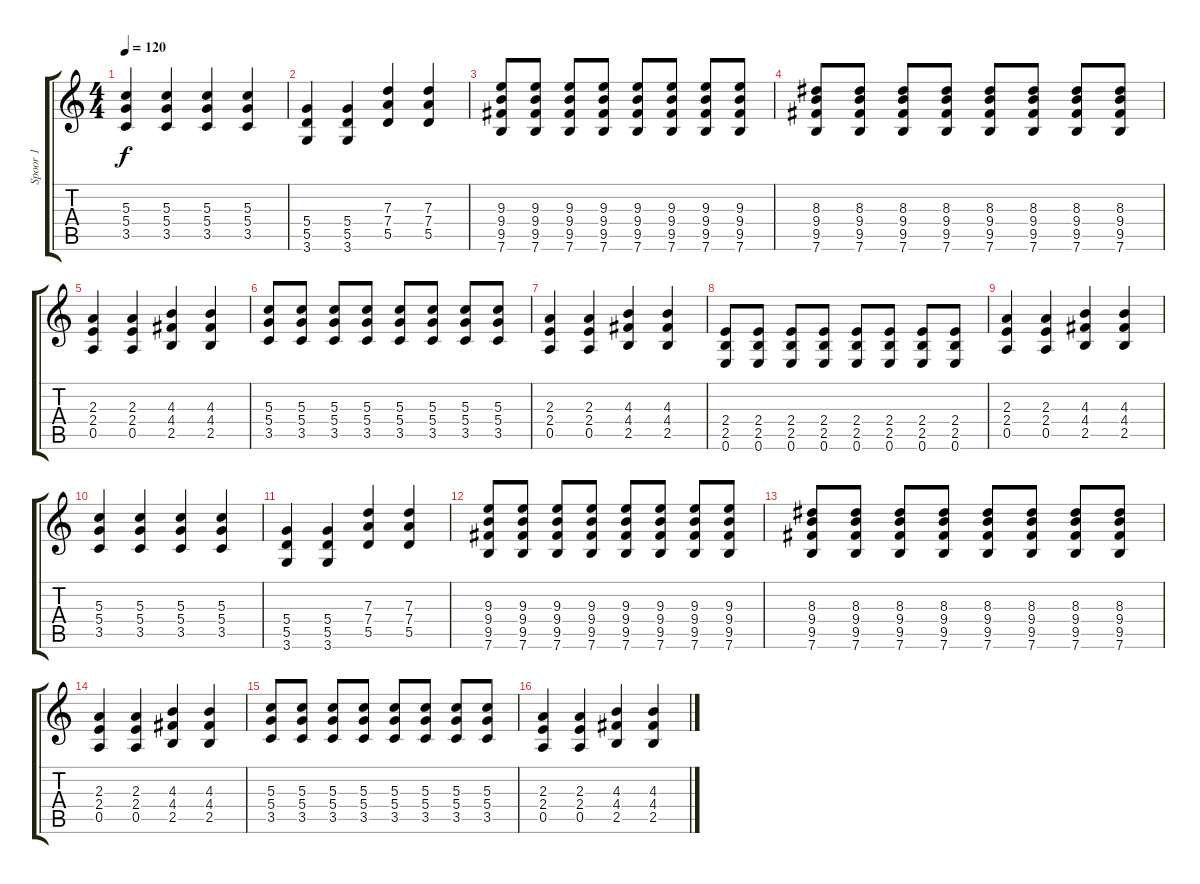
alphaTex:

\track ("Spoor 1" "Spoor 1") {instrument electricguitarclean}
\staff {score tabs}
\tuning (E4 B3 G3 D3 A2 E2) {hide}
\ts (4 4)
\tempo 120
\clef g2
\ks c
(5.3 5.4 3.5).4{dy f} (5.3 5.4 3.5).4 (5.3 5.4 3.5).4 (5.3 5.4 3.5).4 |
(5.4 5.5 3.6).4 (5.4 5.5 3.6).4 (7.3 7.4 5.5).4 (7.3 7.4 5.5).4 |
(9.3 9.4 9.5 7.6).8 (9.3 9.4 9.5 7.6).8 (9.3 9.4 9.5 7.6).8 (9.3 9.4 9.5 7.6).8 (9.3 9.4 9.5 7.6).8 (9.3 9.4 9.5 7.6).8 (9.3 9.4 9.5 7.6).8 (9.3 9.4 9.5 7.6).8 |
(8.3 9.4 9.5 7.6).8 (8.3 9.4 9.5 7.6).8 (8.3 9.4 9.5 7.6).8 (8.3 9.4 9.5 7.6).8 (8.3 9.4 9.5 7.6).8 (8.3 9.4 9.5 7.6).8 (8.3 9.4 9.5 7.6).8 (8.3 9.4 9.5 7.6).8 |
(2.3 2.4 0.5).4 (2.3 2.4 0.5).4 (4.3 4.4 2.5).4 (4.3 4.4 2.5).4 |
(5.3 5.4 3.5).8 (5.3 5.4 3.5).8 (5.3 5.4 3.5).8 (5.3 5.4 3.5).8 (5.3 5.4 3.5).8 (5.3 5.4 3.5).8 (5.3 5.4 3.5).8 (5.3 5.4 3.5).8 |
(2.3 2.4 0.5).4 (2.3 2.4 0.5).4 (4.3 4.4 2.5).4 (4.3 4.4 2.5).4 |
(2.4 2.5 0.6).8 (2.4 2.5 0.6).8 (2.4 2.5 0.6).8 (2.4 2.5 0.6).8 (2.4 2.5 0.6).8 (2.4 2.5 0.6).8 (2.4 2.5 0.6).8 (2.4 2.5 0.6).8 |
(2.3 2.4 0.5).4 (2.3 2.4 0.5).4 (4.3 4.4 2.5).4 (4.3 4.4 2.5).4 |
(5.3 5.4 3.5).4 (5.3 5.4 3.5).4 (5.3 5.4 3.5).4 (5.3 5.4 3.5).4 |
(5.4 5.5 3.6).4 (5.4 5.5 3.6).4 (7.3 7.4 5.5).4 (7.3 7.4 5.5).4 |
(9.3 9.4 9.5 7.6).8 (9.3 9.4 9.5 7.6).8 (9.3 9.4 9.5 7.6).8 (9.3 9.4 9.5 7.6).8 (9.3 9.4 9.5 7.6).8 (9.3 9.4 9.5 7.6).8 (9.3 9.4 9.5 7.6).8 (9.3 9.4 9.5 7.6).8 |
(8.3 9.4 9.5 7.6).8 (8.3 9.4 9.5 7.6).8 (8.3 9.4 9.5 7.6).8 (8.3 9.4 9.5 7.6).8 (8.3 9.4 9.5 7.6).8 (8.3 9.4 9.5 7.6).8 (8.3 9.4 9.5 7.6).8 (8.3 9.4 9.5 7.6).8 |
(2.3 2.4 0.5).4 (2.3 2.4 0.5).4 (4.3 4.4 2.5).4 (4.3 4.4 2.5).4 |
(5.3 5.4 3.5).8 (5.3 5.4 3.5).8 (5.3 5.4 3.5).8 (5.3 5.4 3.5).8 (5.3 5.4 3.5).8 (5.3 5.4 3.5).8 (5.3 5.4 3.5).8 (5.3 5.4 3.5).8 |
(2.3 2.4 0.5).4 (2.3 2.4 0.5).4 (4.3 4.4 2.5).4 (4.3 4.4 2.5).4
